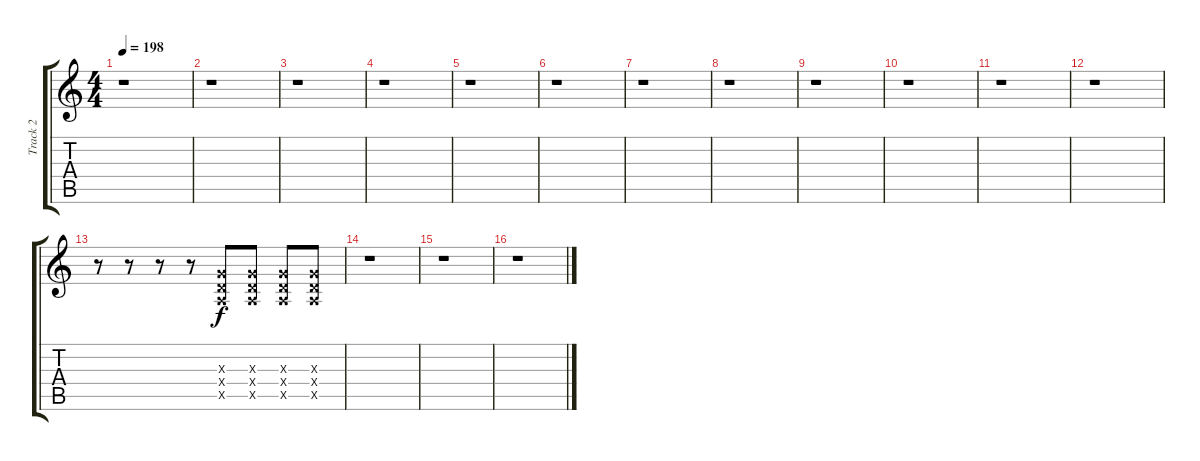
\track ("Track 2" "Track 2") {instrument acousticguitarsteel}
\staff {score tabs}
\tuning (E4 B3 G3 D3 A2 D2) {hide}
\ts (4 4)
\tempo 198
\clef g2
\ks c
r.1{dy f} |
r.1 |
r.1 |
r.1 |
r.1 |
r.1 |
r.1 |
r.1 |
r.1 |
r.1 |
r.1 |
r.1 |
r.8 r.8 r.8 r.8 (0.3{x} 0.4{x} 0.5{x}).8 (0.3{x} 0.4{x} 0.5{x}).8 (0.3{x} 0.4{x} 0.5{x}).8 (0.3{x} 0.4{x} 0.5{x}).8 |
r.1 |
r.1 |
r.1
